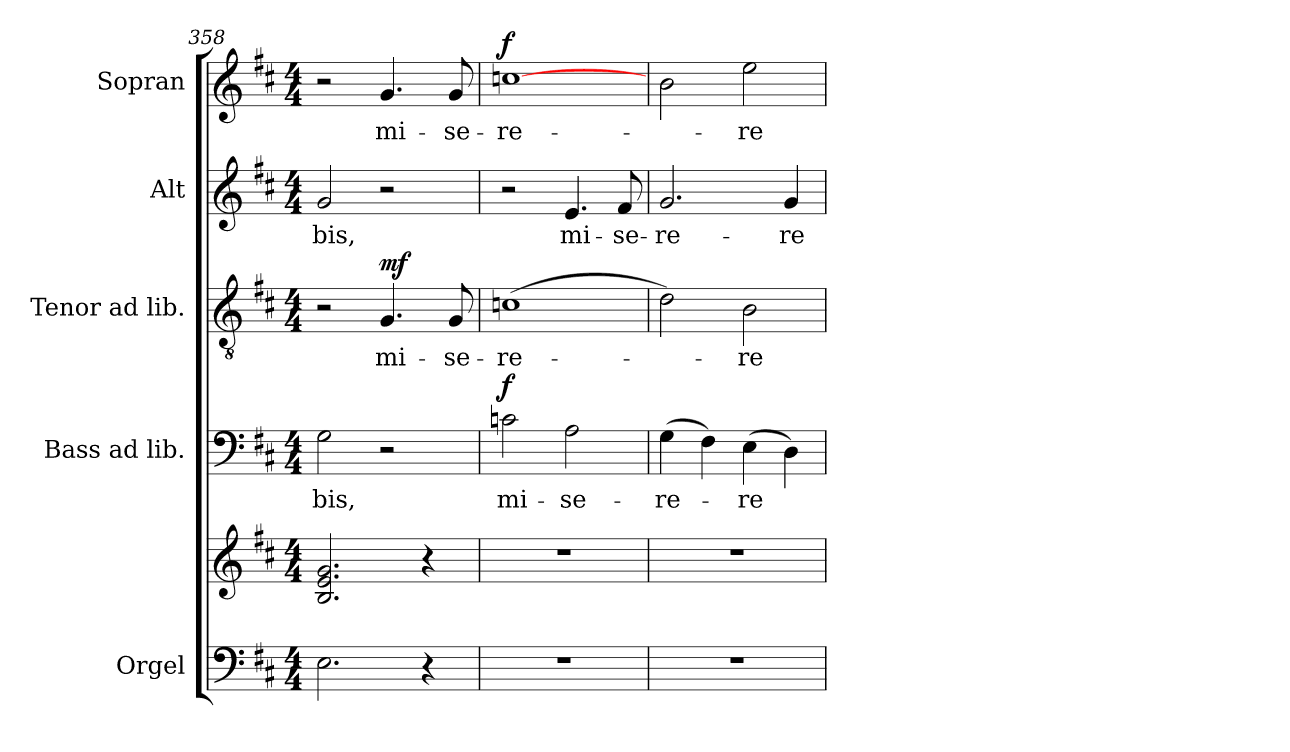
**kern	**kern	**kern	**text	**dynam	**kern	**text	**dynam	**kern	**text	**kern	**text	**dynam
*part5	*part5	*part4	*part4	*part4	*part3	*part3	*part3	*part2	*part2	*part1	*part1	*part1
*staff6	*staff5	*staff4	*staff4	*staff4	*staff3	*staff3	*staff3	*staff2	*staff2	*staff1	*staff1	*staff1
*I"Orgel	*	*I"Bass ad lib.	*	*	*I"Tenor ad lib.	*	*	*I"Alt	*	*I"Sopran	*	*
*I'Org.	*	*I'B.	*	*	*I'T.	*	*	*I'A.	*	*I'S.	*	*
*clefF4	*clefG2	*clefF4	*	*	*clefGv2	*	*	*clefG2	*	*clefG2	*	*
*k[f#c#]	*k[f#c#]	*k[f#c#]	*	*	*k[f#c#]	*	*	*k[f#c#]	*	*k[f#c#]	*	*
*D:	*D:	*D:	*	*	*D:	*	*	*D:	*	*D:	*	*
*M4/4	*M4/4	*M4/4	*	*	*M4/4	*	*	*M4/4	*	*M4/4	*	*
=358	=358	=358	=358	=358	=358	=358	=358	=358	=358	=358	=358	=358
!	!	!	!LO:LY:b	!	!	!	!	!	!LO:LY:b	!	!	!
2.E\	2.B/ 2.e/ 2.g/	2G\	-bis,	.	2r	.	.	2g/	-bis,	2r	.	.
!	!	!	!	!	!	!LO:LY:b	!LO:DY:a	!	!	!	!LO:LY:b	!
.	.	2r	.	.	4.G/	mi-	mf	2r	.	4.g/	mi-	.
4r	4r	.	.	.	.	.	.	.	.	.	.	.
!	!	!	!	!	!	!LO:LY:b	!	!	!	!	!LO:LY:b	!
.	.	.	.	.	8G/	-se-	.	.	.	8g/	-se-	.
=359	=359	=359	=359	=359	=359	=359	=359	=359	=359	=359	=359	=359
!	!	!	!LO:LY:b	!LO:DY:a	!	!LO:LY:b	!	!	!	!	!LO:LY:b	!LO:DY:a
1r	1r	2cn\	mi-	f	(>1cn	-re-	.	2r	.	[1ccn	-re-	f
!	!	!	!LO:LY:b	!	!	!	!	!	!LO:LY:b	!	!	!
.	.	2A\	-se-	.	.	.	.	4.e/	mi-	.	.	.
!	!	!	!	!	!	!	!	!	!LO:LY:b	!	!	!
.	.	.	.	.	.	.	.	8f#/	-se-	.	.	.
=360	=360	=360	=360	=360	=360	=360	=360	=360	=360	=360	=360	=360
!	!	!	!LO:LY:b	!	!	!	!	!	!LO:LY:b	!	!	!
1r	1r	(>4G\	-re-	.	2d\)	.	.	2.g/	-re-	2b\	.	.
.	.	4F#\)	.	.	.	.	.	.	.	.	.	.
!	!	!	!LO:LY:b	!	!	!LO:LY:b	!	!	!	!	!LO:LY:b	!
.	.	(>4E\	-re	.	2B\	-re	.	.	.	2ee\	-re	.
!	!	!	!	!	!	!	!	!	!LO:LY:b	!	!	!
.	.	4D\)	.	.	.	.	.	4g/	-re	.	.	.
=	=	=	=	=	=	=	=	=	=	=	=	=
*-	*-	*-	*-	*-	*-	*-	*-	*-	*-	*-	*-	*-
